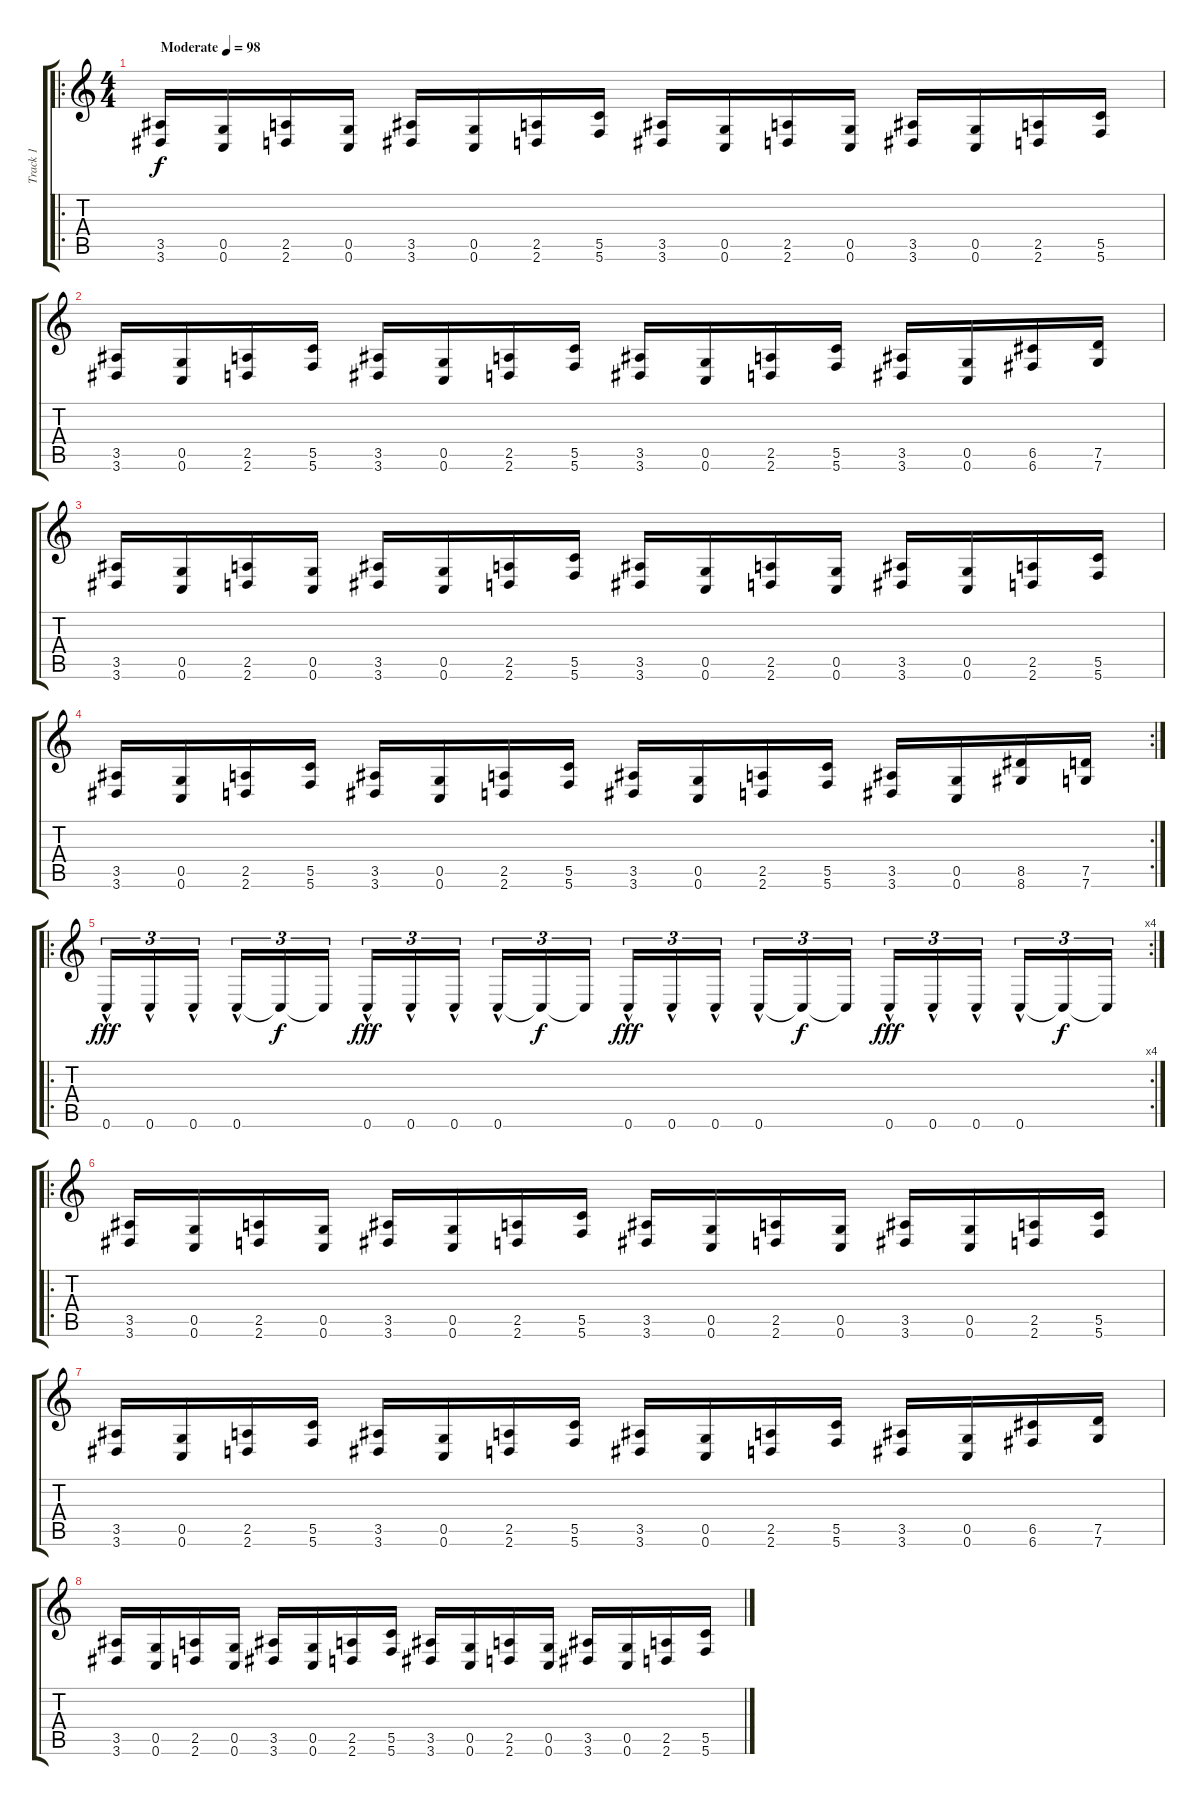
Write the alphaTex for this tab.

\track ("Track 1" "Track 1") {instrument overdrivenguitar}
\staff {score tabs}
\tuning (D4 A3 F3 C3 G2 C2) {hide}
\ro
\ts (4 4)
\tempo (98 "Moderate")
\clef g2
\ks c
(3.5 3.6).16{dy f instrument overdrivenguitar} (0.5 0.6).16 (2.5 2.6).16 (0.5 0.6).16 (3.5 3.6).16 (0.5 0.6).16 (2.5 2.6).16 (5.5 5.6).16 (3.5 3.6).16 (0.5 0.6).16 (2.5 2.6).16 (0.5 0.6).16 (3.5 3.6).16 (0.5 0.6).16 (2.5 2.6).16 (5.5 5.6).16 |
(3.5 3.6).16 (0.5 0.6).16 (2.5 2.6).16 (5.5 5.6).16 (3.5 3.6).16 (0.5 0.6).16 (2.5 2.6).16 (5.5 5.6).16 (3.5 3.6).16 (0.5 0.6).16 (2.5 2.6).16 (5.5 5.6).16 (3.5 3.6).16 (0.5 0.6).16 (6.5 6.6).16 (7.5 7.6).16 |
(3.5 3.6).16 (0.5 0.6).16 (2.5 2.6).16 (0.5 0.6).16 (3.5 3.6).16 (0.5 0.6).16 (2.5 2.6).16 (5.5 5.6).16 (3.5 3.6).16 (0.5 0.6).16 (2.5 2.6).16 (0.5 0.6).16 (3.5 3.6).16 (0.5 0.6).16 (2.5 2.6).16 (5.5 5.6).16 |
\rc 2
(3.5 3.6).16 (0.5 0.6).16 (2.5 2.6).16 (5.5 5.6).16 (3.5 3.6).16 (0.5 0.6).16 (2.5 2.6).16 (5.5 5.6).16 (3.5 3.6).16 (0.5 0.6).16 (2.5 2.6).16 (5.5 5.6).16 (3.5 3.6).16 (0.5 0.6).16 (8.5 8.6).16 (7.5 7.6).16 |
\ro
\rc 4
0.6{hac}.16{tu (3 2) dy fff} 0.6{hac}.16{tu (3 2)} 0.6{hac}.16{tu (3 2) beam splitsecondary} 0.6{hac}.16{tu (3 2)} 0.6{t}.16{tu (3 2) dy f} 0.6{t}.16{tu (3 2)} 0.6{hac}.16{tu (3 2) dy fff} 0.6{hac}.16{tu (3 2)} 0.6{hac}.16{tu (3 2) beam splitsecondary} 0.6{hac}.16{tu (3 2)} 0.6{t}.16{tu (3 2) dy f} 0.6{t}.16{tu (3 2)} 0.6{hac}.16{tu (3 2) dy fff} 0.6{hac}.16{tu (3 2)} 0.6{hac}.16{tu (3 2) beam splitsecondary} 0.6{hac}.16{tu (3 2)} 0.6{t}.16{tu (3 2) dy f} 0.6{t}.16{tu (3 2)} 0.6{hac}.16{tu (3 2) dy fff} 0.6{hac}.16{tu (3 2)} 0.6{hac}.16{tu (3 2) beam splitsecondary} 0.6{hac}.16{tu (3 2)} 0.6{t}.16{tu (3 2) dy f} 0.6{t}.16{tu (3 2)} |
\ro
(3.5 3.6).16 (0.5 0.6).16 (2.5 2.6).16 (0.5 0.6).16 (3.5 3.6).16 (0.5 0.6).16 (2.5 2.6).16 (5.5 5.6).16 (3.5 3.6).16 (0.5 0.6).16 (2.5 2.6).16 (0.5 0.6).16 (3.5 3.6).16 (0.5 0.6).16 (2.5 2.6).16 (5.5 5.6).16 |
(3.5 3.6).16 (0.5 0.6).16 (2.5 2.6).16 (5.5 5.6).16 (3.5 3.6).16 (0.5 0.6).16 (2.5 2.6).16 (5.5 5.6).16 (3.5 3.6).16 (0.5 0.6).16 (2.5 2.6).16 (5.5 5.6).16 (3.5 3.6).16 (0.5 0.6).16 (6.5 6.6).16 (7.5 7.6).16 |
(3.5 3.6).16 (0.5 0.6).16 (2.5 2.6).16 (0.5 0.6).16 (3.5 3.6).16 (0.5 0.6).16 (2.5 2.6).16 (5.5 5.6).16 (3.5 3.6).16 (0.5 0.6).16 (2.5 2.6).16 (0.5 0.6).16 (3.5 3.6).16 (0.5 0.6).16 (2.5 2.6).16 (5.5 5.6).16
